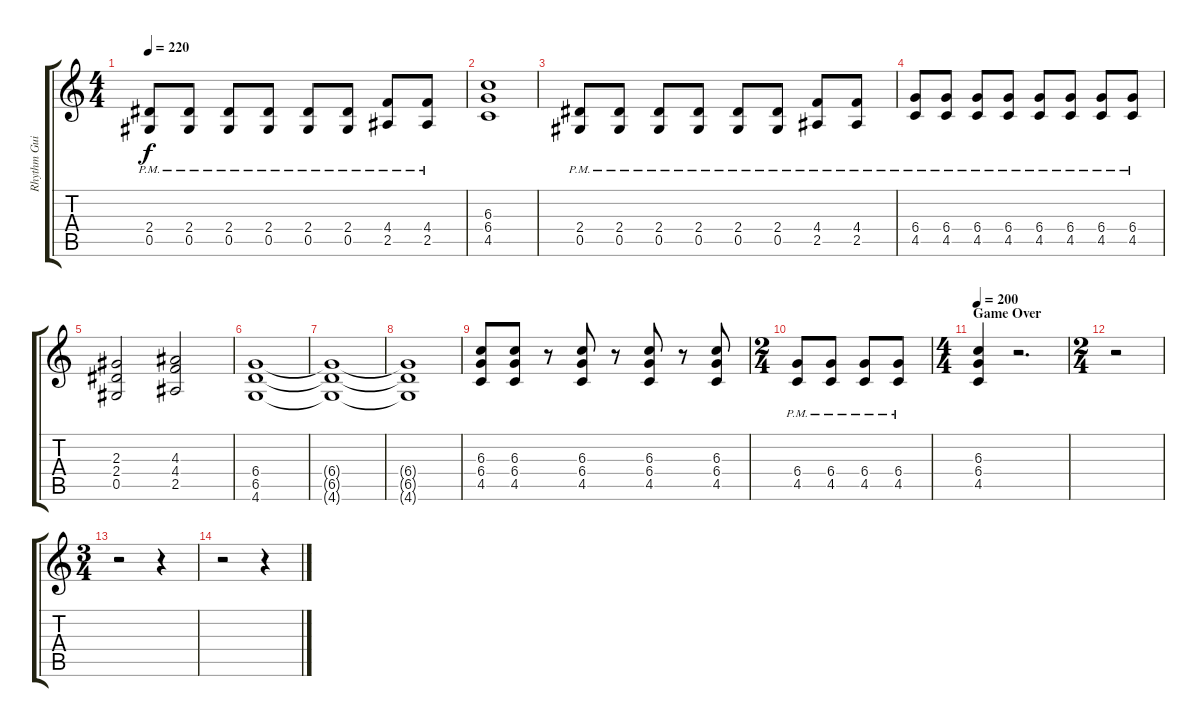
\track ("Rhythm Guitar 1" "Rhythm Gui") {instrument distortionguitar}
\staff {score tabs}
\tuning (Eb4 Bb3 Gb3 Db3 Ab2 Eb2) {hide}
\ts (4 4)
\tempo 220
\clef g2
\ks c
(2.4{pm} 0.5{pm}).8{dy f} (2.4{pm} 0.5{pm}).8 (2.4{pm} 0.5{pm}).8 (2.4{pm} 0.5{pm}).8 (2.4{pm} 0.5{pm}).8 (2.4{pm} 0.5{pm}).8 (4.4{pm} 2.5{pm}).8 (4.4{pm} 2.5{pm}).8 |
(6.3 6.4 4.5).1 |
(2.4{pm} 0.5{pm}).8 (2.4{pm} 0.5{pm}).8 (2.4{pm} 0.5{pm}).8 (2.4{pm} 0.5{pm}).8 (2.4{pm} 0.5{pm}).8 (2.4{pm} 0.5{pm}).8 (4.4{pm} 2.5{pm}).8 (4.4{pm} 2.5{pm}).8 |
(6.4{pm} 4.5{pm}).8 (6.4{pm} 4.5{pm}).8 (6.4{pm} 4.5{pm}).8 (6.4{pm} 4.5{pm}).8 (6.4{pm} 4.5{pm}).8 (6.4{pm} 4.5{pm}).8 (6.4{pm} 4.5{pm}).8 (6.4{pm} 4.5{pm}).8 |
(2.3 2.4 0.5).2 (4.3 4.4 2.5).2 |
(6.4 6.5 4.6).1 |
(6.4{t} 6.5{t} 4.6{t}).1 |
(6.4{t} 6.5{t} 4.6{t}).1 |
(6.3 6.4 4.5).8 (6.3 6.4 4.5).8 r.8 (6.3 6.4 4.5).8 r.8 (6.3 6.4 4.5).8 r.8 (6.3 6.4 4.5).8 |
\ts (2 4)
(6.4{pm} 4.5{pm}).8 (6.4{pm} 4.5{pm}).8 (6.4{pm} 4.5{pm}).8 (6.4{pm} 4.5{pm}).8 |
\ts (4 4)
\section ("" "Game Over")
\tempo 200
(6.3 6.4 4.5).4 r.2{d} |
\ts (2 4)
r.2 |
\ts (3 4)
r.2 r.4 |
r.2 r.4
